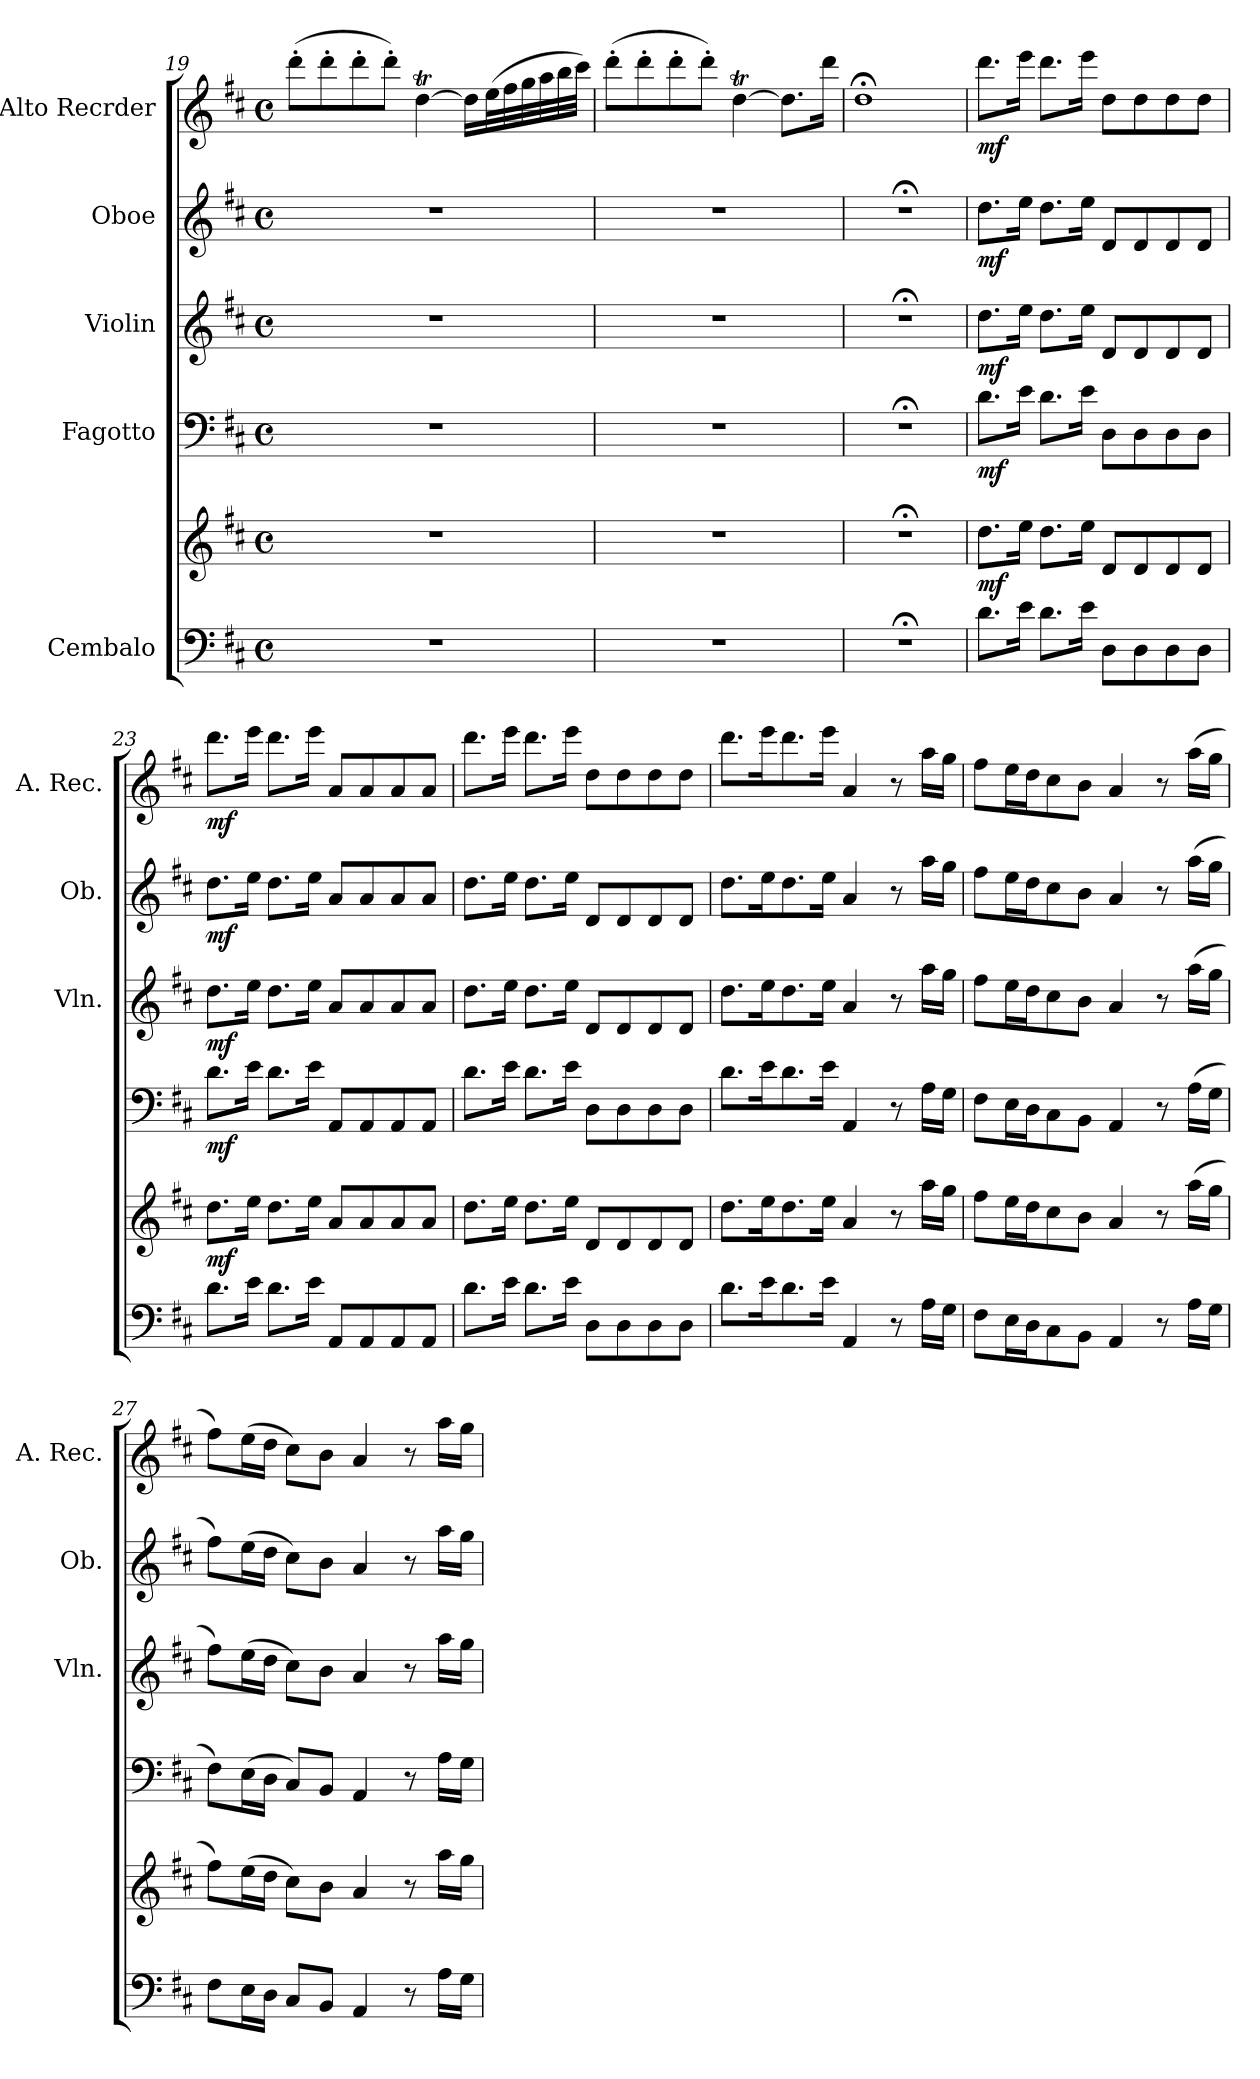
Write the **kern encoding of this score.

**kern	**kern	**dynam	**kern	**dynam	**kern	**dynam	**kern	**dynam	**kern	**dynam
*part5	*part5	*part5	*part4	*part4	*part3	*part3	*part2	*part2	*part1	*part1
*staff6	*staff5	*staff5/6	*staff4	*staff4	*staff3	*staff3	*staff2	*staff2	*staff1	*staff1
*I"Cembalo	*	*	*I"Fagotto	*	*I"Violin	*	*I"Oboe	*	*I"Alto Recrder	*
*	*	*	*	*	*I'Vln.	*	*I'Ob.	*	*I'A. Rec.	*
!!LO:LB:g=z
*clefF4	*clefG2	*	*clefF4	*	*clefG2	*	*clefG2	*	*clefG2	*
*k[f#c#]	*k[f#c#]	*	*k[f#c#]	*	*k[f#c#]	*	*k[f#c#]	*	*k[f#c#]	*
*M4/4	*M4/4	*	*M4/4	*	*M4/4	*	*M4/4	*	*M4/4	*
*met(c)	*met(c)	*	*met(c)	*	*met(c)	*	*met(c)	*	*met(c)	*
=19	=19	=19	=19	=19	=19	=19	=19	=19	=19	=19
1r	1r	.	1r	.	1r	.	1r	.	(>8ddd'\L	.
.	.	.	.	.	.	.	.	.	8ddd'\	.
.	.	.	.	.	.	.	.	.	8ddd'\	.
.	.	.	.	.	.	.	.	.	8ddd'\J)	.
.	.	.	.	.	.	.	.	.	[4ddT\	.
.	.	.	.	.	.	.	.	.	16dd\LL]	.
.	.	.	.	.	.	.	.	.	(>32ee\L	.
.	.	.	.	.	.	.	.	.	32ff#\	.
.	.	.	.	.	.	.	.	.	32gg\	.
.	.	.	.	.	.	.	.	.	32aa\	.
.	.	.	.	.	.	.	.	.	32bb\	.
.	.	.	.	.	.	.	.	.	32ccc#\JJJ)	.
=20	=20	=20	=20	=20	=20	=20	=20	=20	=20	=20
1r	1r	.	1r	.	1r	.	1r	.	(>8ddd'\L	.
.	.	.	.	.	.	.	.	.	8ddd'\	.
.	.	.	.	.	.	.	.	.	8ddd'\	.
.	.	.	.	.	.	.	.	.	8ddd'\J)	.
.	.	.	.	.	.	.	.	.	[4ddT\	.
.	.	.	.	.	.	.	.	.	8.dd\L]	.
.	.	.	.	.	.	.	.	.	16ddd\Jk	.
=21	=21	=21	=21	=21	=21	=21	=21	=21	=21	=21
1r;<	1r;<	.	1r;<	.	1r;<	.	1r;<	.	1dd;<	.
=22	=22	=22	=22	=22	=22	=22	=22	=22	=22	=22
!	!	!LO:DY:b	!	!LO:DY:b	!	!LO:DY:b	!	!LO:DY:b	!	!LO:DY:b
8.d\L	8.dd\L	mf	8.d\L	mf	8.dd\L	mf	8.dd\L	mf	8.ddd\L	mf
16e\Jk	16ee\Jk	.	16e\Jk	.	16ee\Jk	.	16ee\Jk	.	16eee\Jk	.
8.d\L	8.dd\L	.	8.d\L	.	8.dd\L	.	8.dd\L	.	8.ddd\L	.
16e\Jk	16ee\Jk	.	16e\Jk	.	16ee\Jk	.	16ee\Jk	.	16eee\Jk	.
8D\L	8d/L	.	8D\L	.	8d/L	.	8d/L	.	8dd\L	.
8D\	8d/	.	8D\	.	8d/	.	8d/	.	8dd\	.
8D\	8d/	.	8D\	.	8d/	.	8d/	.	8dd\	.
8D\J	8d/J	.	8D\J	.	8d/J	.	8d/J	.	8dd\J	.
=23	=23	=23	=23	=23	=23	=23	=23	=23	=23	=23
!	!	!LO:DY:b	!	!LO:DY:b	!	!LO:DY:b	!	!LO:DY:b	!	!LO:DY:b
8.d\L	8.dd\L	mf	8.d\L	mf	8.dd\L	mf	8.dd\L	mf	8.ddd\L	mf
16e\Jk	16ee\Jk	.	16e\Jk	.	16ee\Jk	.	16ee\Jk	.	16eee\Jk	.
8.d\L	8.dd\L	.	8.d\L	.	8.dd\L	.	8.dd\L	.	8.ddd\L	.
16e\Jk	16ee\Jk	.	16e\Jk	.	16ee\Jk	.	16ee\Jk	.	16eee\Jk	.
8AA/L	8a/L	.	8AA/L	.	8a/L	.	8a/L	.	8a/L	.
8AA/	8a/	.	8AA/	.	8a/	.	8a/	.	8a/	.
8AA/	8a/	.	8AA/	.	8a/	.	8a/	.	8a/	.
8AA/J	8a/J	.	8AA/J	.	8a/J	.	8a/J	.	8a/J	.
=24	=24	=24	=24	=24	=24	=24	=24	=24	=24	=24
8.d\L	8.dd\L	.	8.d\L	.	8.dd\L	.	8.dd\L	.	8.ddd\L	.
16e\Jk	16ee\Jk	.	16e\Jk	.	16ee\Jk	.	16ee\Jk	.	16eee\Jk	.
8.d\L	8.dd\L	.	8.d\L	.	8.dd\L	.	8.dd\L	.	8.ddd\L	.
16e\Jk	16ee\Jk	.	16e\Jk	.	16ee\Jk	.	16ee\Jk	.	16eee\Jk	.
8D\L	8d/L	.	8D\L	.	8d/L	.	8d/L	.	8dd\L	.
8D\	8d/	.	8D\	.	8d/	.	8d/	.	8dd\	.
8D\	8d/	.	8D\	.	8d/	.	8d/	.	8dd\	.
8D\J	8d/J	.	8D\J	.	8d/J	.	8d/J	.	8dd\J	.
=25	=25	=25	=25	=25	=25	=25	=25	=25	=25	=25
8.d\L	8.dd\L	.	8.d\L	.	8.dd\L	.	8.dd\L	.	8.ddd\L	.
16e\K	16ee\K	.	16e\K	.	16ee\K	.	16ee\K	.	16eee\K	.
8.d\	8.dd\	.	8.d\	.	8.dd\	.	8.dd\	.	8.ddd\	.
16e\Jk	16ee\Jk	.	16e\Jk	.	16ee\Jk	.	16ee\Jk	.	16eee\Jk	.
4AA/	4a/	.	4AA/	.	4a/	.	4a/	.	4a/	.
8r	8r	.	8r	.	8r	.	8r	.	8r	.
16A\LL	16aa\LL	.	16A\LL	.	16aa\LL	.	16aa\LL	.	16aa\LL	.
16G\JJ	16gg\JJ	.	16G\JJ	.	16gg\JJ	.	16gg\JJ	.	16gg\JJ	.
=26	=26	=26	=26	=26	=26	=26	=26	=26	=26	=26
8F#\L	8ff#\L	.	8F#\L	.	8ff#\L	.	8ff#\L	.	8ff#\L	.
16E\L	16ee\L	.	16E\L	.	16ee\L	.	16ee\L	.	16ee\L	.
16D\J	16dd\J	.	16D\J	.	16dd\J	.	16dd\J	.	16dd\J	.
8C#\	8cc#\	.	8C#\	.	8cc#\	.	8cc#\	.	8cc#\	.
8BB\J	8b\J	.	8BB\J	.	8b\J	.	8b\J	.	8b\J	.
4AA/	4a/	.	4AA/	.	4a/	.	4a/	.	4a/	.
8r	8r	.	8r	.	8r	.	8r	.	8r	.
16A\LL	(16aa\LL	.	(16A\LL	.	(16aa\LL	.	(16aa\LL	.	(16aa\LL	.
16G\JJ	16gg\JJ	.	16G\JJ	.	16gg\JJ	.	16gg\JJ	.	16gg\JJ	.
!!LO:PB:g=z
=27	=27	=27	=27	=27	=27	=27	=27	=27	=27	=27
8F#\L	8ff#\L)	.	8F#\L)	.	8ff#\L)	.	8ff#\L)	.	8ff#\L)	.
16E\L	(16ee\L	.	(16E\L	.	(16ee\L	.	(16ee\L	.	(16ee\L	.
16D\JJ	16dd\JJ	.	16D\JJ	.	16dd\JJ	.	16dd\JJ	.	16dd\JJ	.
8C#/L	8cc#\L)	.	8C#/L)	.	8cc#\L)	.	8cc#\L)	.	8cc#\L)	.
8BB/J	8b\J	.	8BB/J	.	8b\J	.	8b\J	.	8b\J	.
4AA/	4a/	.	4AA/	.	4a/	.	4a/	.	4a/	.
8r	8r	.	8r	.	8r	.	8r	.	8r	.
16A\LL	16aa\LL	.	16A\LL	.	16aa\LL	.	16aa\LL	.	16aa\LL	.
16G\JJ	16gg\JJ	.	16G\JJ	.	16gg\JJ	.	16gg\JJ	.	16gg\JJ	.
=	=	=	=	=	=	=	=	=	=	=
*-	*-	*-	*-	*-	*-	*-	*-	*-	*-	*-
